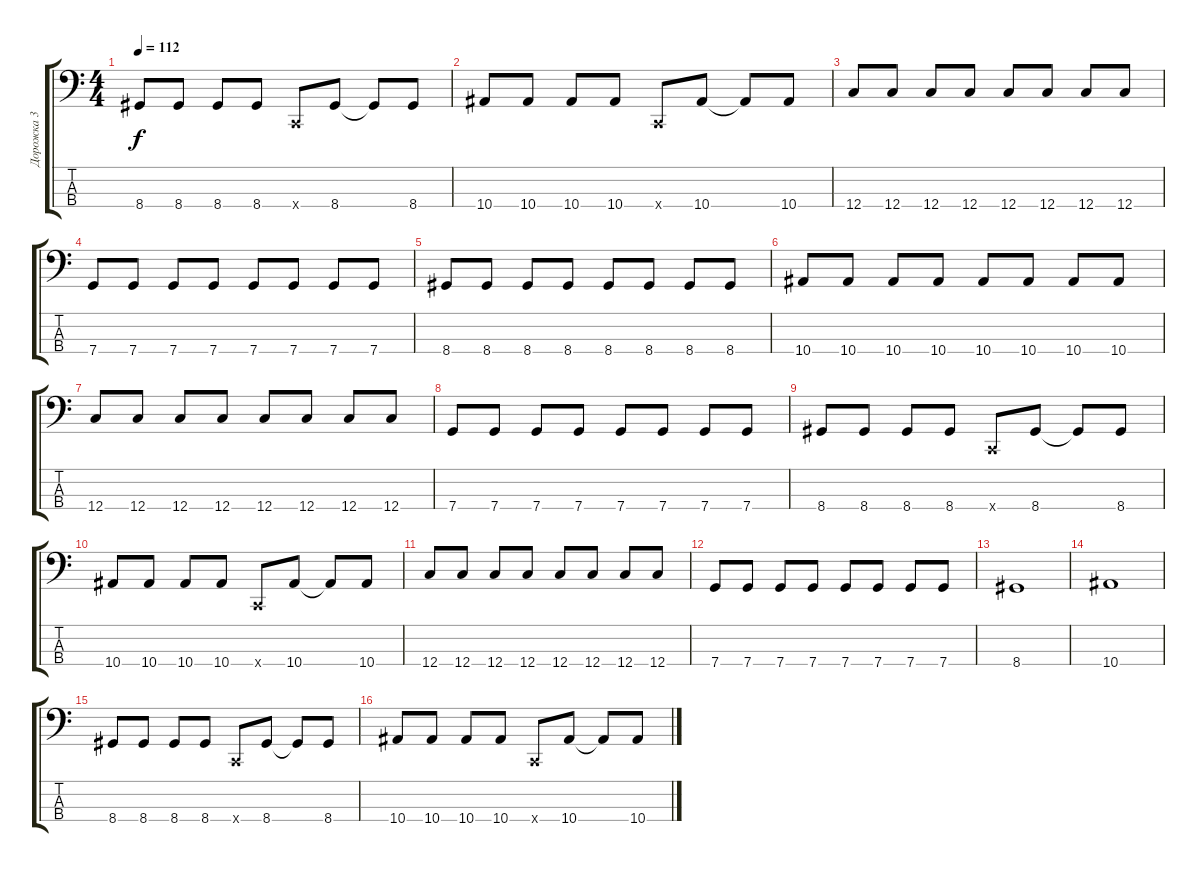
\track ("Дорожка 3" "Дорожка 3") {instrument electricbassfinger}
\staff {score tabs}
\tuning (F2 C2 G1 C1) {hide}
\ts (4 4)
\tempo 112
\clef f4
\ks c
8.4.8{dy f} 8.4.8 8.4.8 8.4.8 0.4{x}.8 8.4.8 8.4{t}.8 8.4.8 |
10.4.8 10.4.8 10.4.8 10.4.8 0.4{x}.8 10.4.8 10.4{t}.8 10.4.8 |
12.4.8 12.4.8 12.4.8 12.4.8 12.4.8 12.4.8 12.4.8 12.4.8 |
7.4.8 7.4.8 7.4.8 7.4.8 7.4.8 7.4.8 7.4.8 7.4.8 |
8.4.8 8.4.8 8.4.8 8.4.8 8.4.8 8.4.8 8.4.8 8.4.8 |
10.4.8 10.4.8 10.4.8 10.4.8 10.4.8 10.4.8 10.4.8 10.4.8 |
12.4.8 12.4.8 12.4.8 12.4.8 12.4.8 12.4.8 12.4.8 12.4.8 |
7.4.8 7.4.8 7.4.8 7.4.8 7.4.8 7.4.8 7.4.8 7.4.8 |
8.4.8 8.4.8 8.4.8 8.4.8 0.4{x}.8 8.4.8 8.4{t}.8 8.4.8 |
10.4.8 10.4.8 10.4.8 10.4.8 0.4{x}.8 10.4.8 10.4{t}.8 10.4.8 |
12.4.8 12.4.8 12.4.8 12.4.8 12.4.8 12.4.8 12.4.8 12.4.8 |
7.4.8 7.4.8 7.4.8 7.4.8 7.4.8 7.4.8 7.4.8 7.4.8 |
8.4.1 |
10.4.1 |
8.4.8 8.4.8 8.4.8 8.4.8 0.4{x}.8 8.4.8 8.4{t}.8 8.4.8 |
10.4.8 10.4.8 10.4.8 10.4.8 0.4{x}.8 10.4.8 10.4{t}.8 10.4.8
